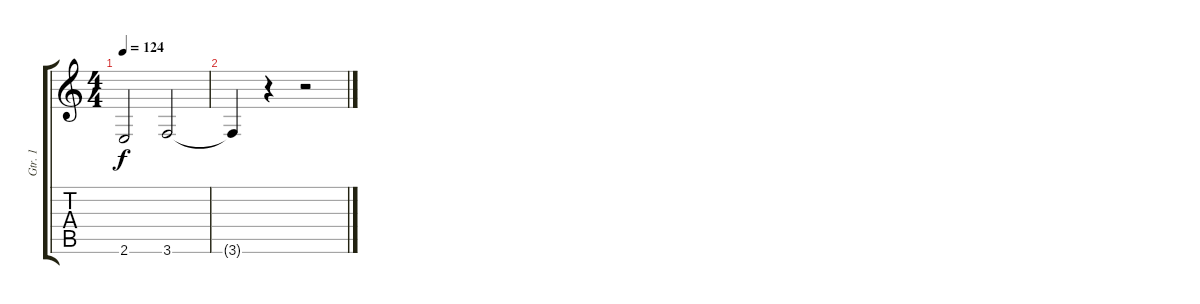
\track ("Gtr. 1" "Gtr. 1") {instrument distortionguitar}
\staff {score tabs}
\tuning (D4 A3 F3 C3 G2 D2) {hide}
\ts (4 4)
\tempo 124
\clef g2
\ks c
2.6{t}.2{dy f} 3.6.2 |
3.6{t}.4 r.4 r.2
